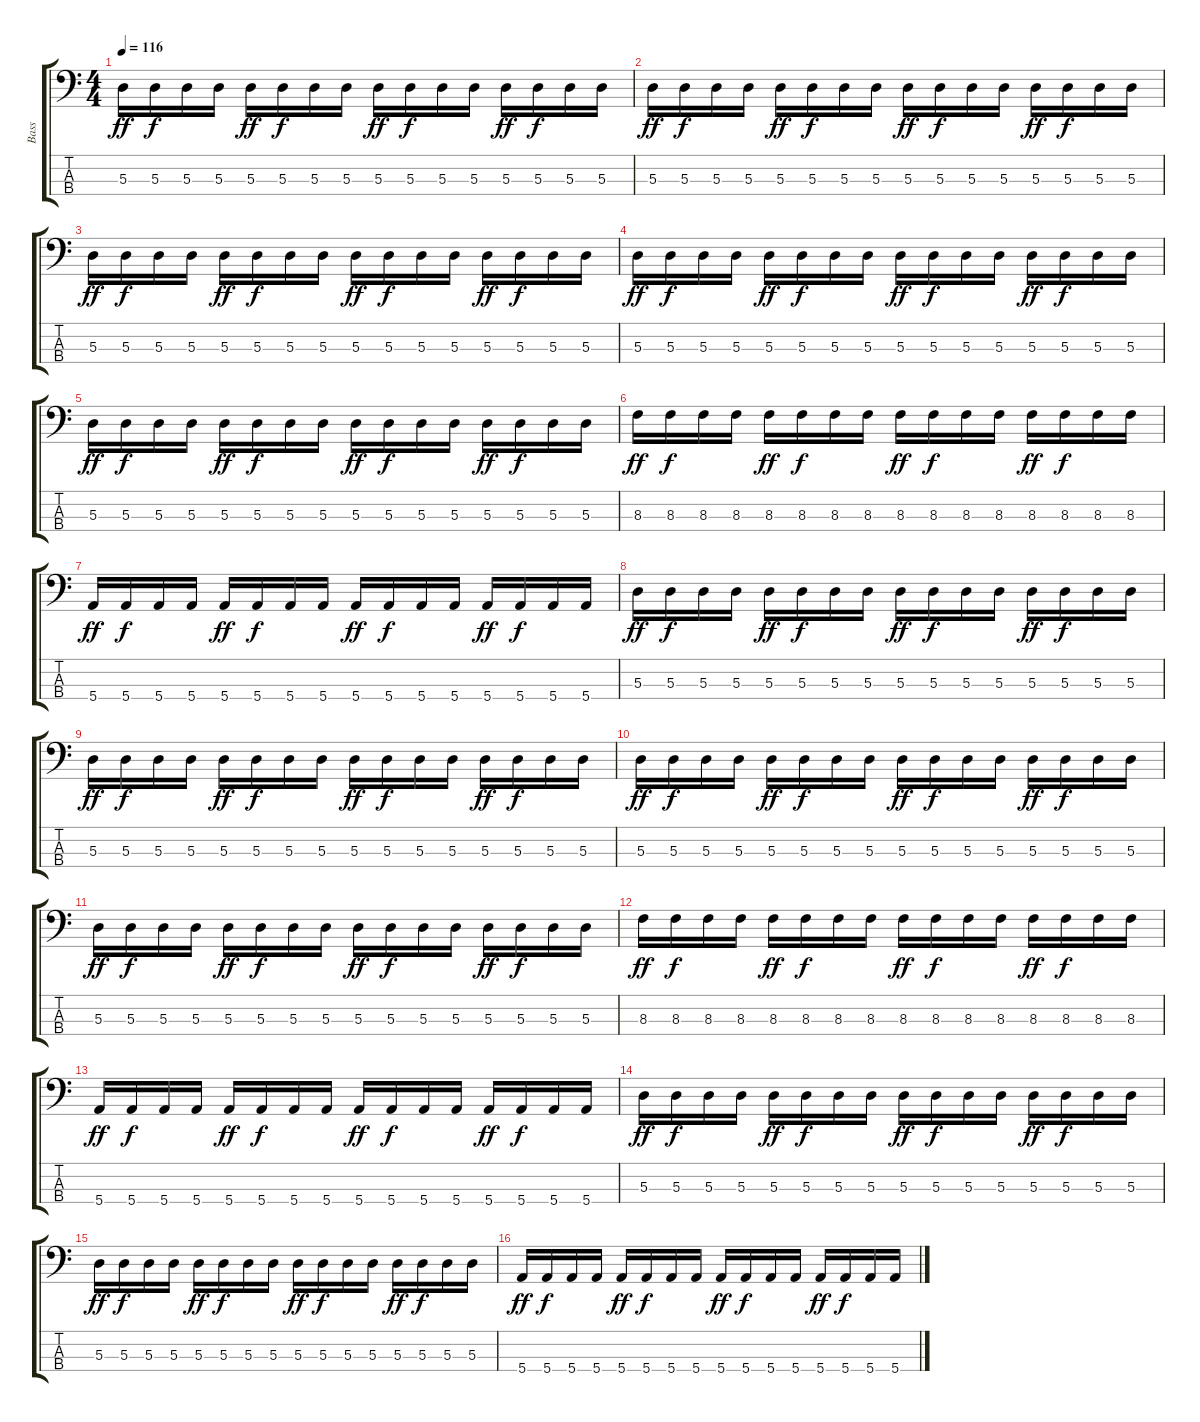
\track ("Bass" "Bass") {instrument electricbasspick}
\staff {score tabs}
\tuning (G2 D2 A1 E1) {hide}
\ts (4 4)
\tempo 116
\clef f4
\ks c
5.3.16{dy ff} 5.3.16{dy f} 5.3.16 5.3.16 5.3.16{dy ff} 5.3.16{dy f} 5.3.16 5.3.16 5.3.16{dy ff} 5.3.16{dy f} 5.3.16 5.3.16 5.3.16{dy ff} 5.3.16{dy f} 5.3.16 5.3.16 |
5.3.16{dy ff} 5.3.16{dy f} 5.3.16 5.3.16 5.3.16{dy ff} 5.3.16{dy f} 5.3.16 5.3.16 5.3.16{dy ff} 5.3.16{dy f} 5.3.16 5.3.16 5.3.16{dy ff} 5.3.16{dy f} 5.3.16 5.3.16 |
5.3.16{dy ff} 5.3.16{dy f} 5.3.16 5.3.16 5.3.16{dy ff} 5.3.16{dy f} 5.3.16 5.3.16 5.3.16{dy ff} 5.3.16{dy f} 5.3.16 5.3.16 5.3.16{dy ff} 5.3.16{dy f} 5.3.16 5.3.16 |
5.3.16{dy ff} 5.3.16{dy f} 5.3.16 5.3.16 5.3.16{dy ff} 5.3.16{dy f} 5.3.16 5.3.16 5.3.16{dy ff} 5.3.16{dy f} 5.3.16 5.3.16 5.3.16{dy ff} 5.3.16{dy f} 5.3.16 5.3.16 |
5.3.16{dy ff} 5.3.16{dy f} 5.3.16 5.3.16 5.3.16{dy ff} 5.3.16{dy f} 5.3.16 5.3.16 5.3.16{dy ff} 5.3.16{dy f} 5.3.16 5.3.16 5.3.16{dy ff} 5.3.16{dy f} 5.3.16 5.3.16 |
8.3.16{dy ff} 8.3.16{dy f} 8.3.16 8.3.16 8.3.16{dy ff} 8.3.16{dy f} 8.3.16 8.3.16 8.3.16{dy ff} 8.3.16{dy f} 8.3.16 8.3.16 8.3.16{dy ff} 8.3.16{dy f} 8.3.16 8.3.16 |
5.4.16{dy ff} 5.4.16{dy f} 5.4.16 5.4.16 5.4.16{dy ff} 5.4.16{dy f} 5.4.16 5.4.16 5.4.16{dy ff} 5.4.16{dy f} 5.4.16 5.4.16 5.4.16{dy ff} 5.4.16{dy f} 5.4.16 5.4.16 |
5.3.16{dy ff} 5.3.16{dy f} 5.3.16 5.3.16 5.3.16{dy ff} 5.3.16{dy f} 5.3.16 5.3.16 5.3.16{dy ff} 5.3.16{dy f} 5.3.16 5.3.16 5.3.16{dy ff} 5.3.16{dy f} 5.3.16 5.3.16 |
5.3.16{dy ff} 5.3.16{dy f} 5.3.16 5.3.16 5.3.16{dy ff} 5.3.16{dy f} 5.3.16 5.3.16 5.3.16{dy ff} 5.3.16{dy f} 5.3.16 5.3.16 5.3.16{dy ff} 5.3.16{dy f} 5.3.16 5.3.16 |
5.3.16{dy ff} 5.3.16{dy f} 5.3.16 5.3.16 5.3.16{dy ff} 5.3.16{dy f} 5.3.16 5.3.16 5.3.16{dy ff} 5.3.16{dy f} 5.3.16 5.3.16 5.3.16{dy ff} 5.3.16{dy f} 5.3.16 5.3.16 |
5.3.16{dy ff} 5.3.16{dy f} 5.3.16 5.3.16 5.3.16{dy ff} 5.3.16{dy f} 5.3.16 5.3.16 5.3.16{dy ff} 5.3.16{dy f} 5.3.16 5.3.16 5.3.16{dy ff} 5.3.16{dy f} 5.3.16 5.3.16 |
8.3.16{dy ff} 8.3.16{dy f} 8.3.16 8.3.16 8.3.16{dy ff} 8.3.16{dy f} 8.3.16 8.3.16 8.3.16{dy ff} 8.3.16{dy f} 8.3.16 8.3.16 8.3.16{dy ff} 8.3.16{dy f} 8.3.16 8.3.16 |
5.4.16{dy ff} 5.4.16{dy f} 5.4.16 5.4.16 5.4.16{dy ff} 5.4.16{dy f} 5.4.16 5.4.16 5.4.16{dy ff} 5.4.16{dy f} 5.4.16 5.4.16 5.4.16{dy ff} 5.4.16{dy f} 5.4.16 5.4.16 |
5.3.16{dy ff} 5.3.16{dy f} 5.3.16 5.3.16 5.3.16{dy ff} 5.3.16{dy f} 5.3.16 5.3.16 5.3.16{dy ff} 5.3.16{dy f} 5.3.16 5.3.16 5.3.16{dy ff} 5.3.16{dy f} 5.3.16 5.3.16 |
5.3.16{dy ff} 5.3.16{dy f} 5.3.16 5.3.16 5.3.16{dy ff} 5.3.16{dy f} 5.3.16 5.3.16 5.3.16{dy ff} 5.3.16{dy f} 5.3.16 5.3.16 5.3.16{dy ff} 5.3.16{dy f} 5.3.16 5.3.16 |
5.4.16{dy ff} 5.4.16{dy f} 5.4.16 5.4.16 5.4.16{dy ff} 5.4.16{dy f} 5.4.16 5.4.16 5.4.16{dy ff} 5.4.16{dy f} 5.4.16 5.4.16 5.4.16{dy ff} 5.4.16{dy f} 5.4.16 5.4.16
